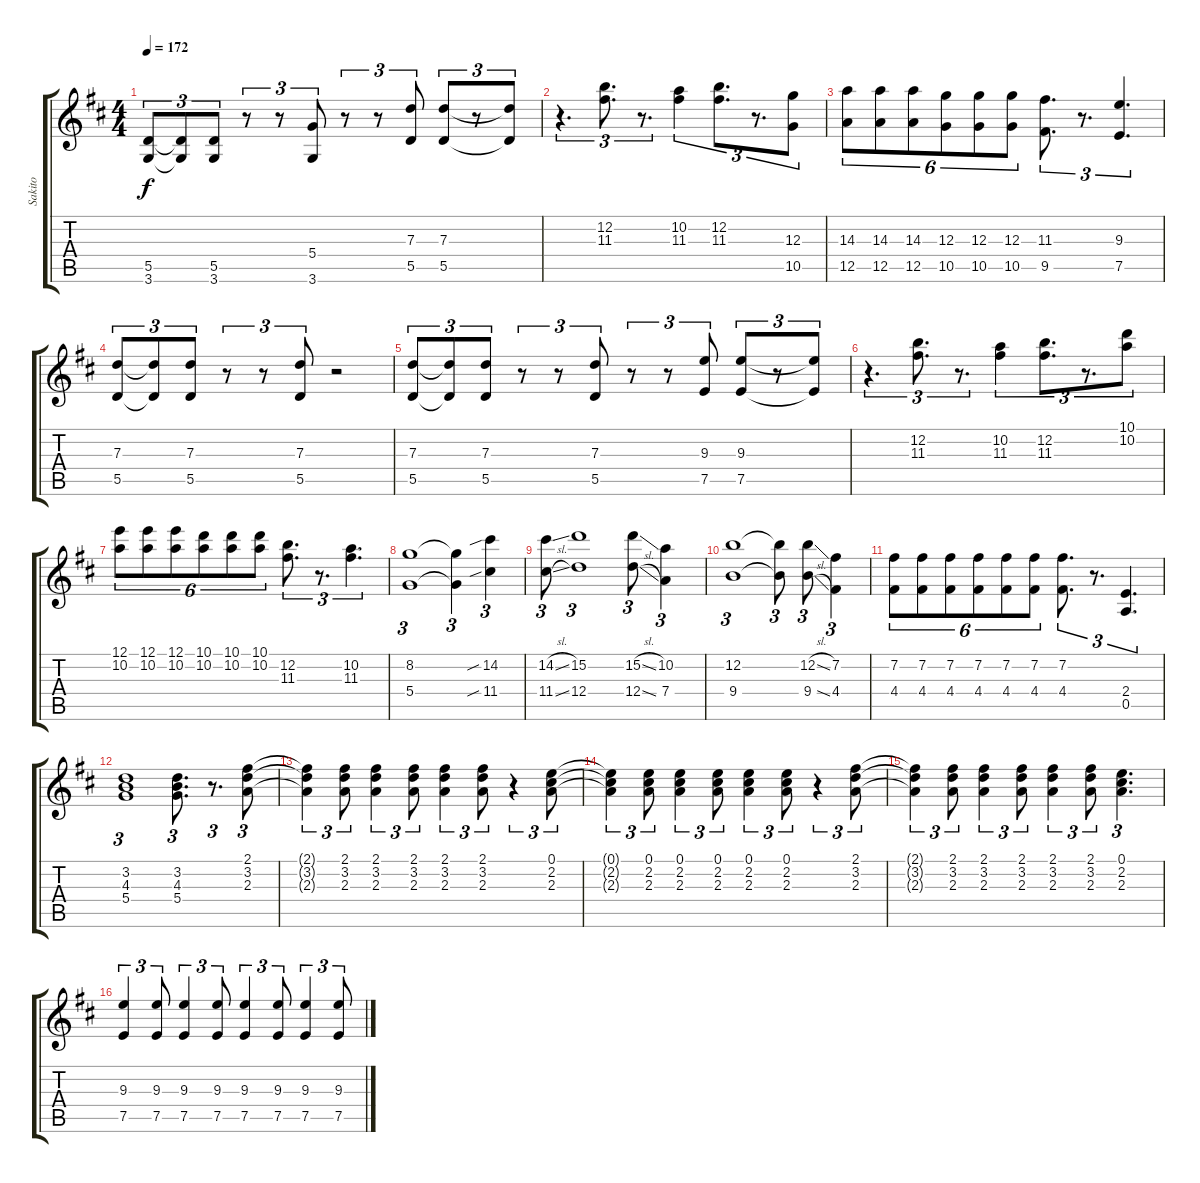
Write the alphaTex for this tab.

\track ("Sakito" "Sakito") {instrument distortionguitar}
\staff {score tabs}
\tuning (E4 B3 G3 D3 A2 E2) {hide}
\ts (4 4)
\tempo 172
\clef g2
\ks bminor
(5.5 3.6).8{tu (3 2) dy f} (5.5{t} 3.6{t}).8{tu (3 2)} (5.5 3.6).8{tu (3 2)} r.8{tu (3 2)} r.8{tu (3 2)} (5.4 3.6).8{tu (3 2)} r.8{tu (3 2)} r.8{tu (3 2)} (7.3 5.5).8{tu (3 2)} (7.3 5.5).8{tu (3 2)} r.8{tu (3 2)} (7.3{t} 5.5{t}).8{tu (3 2)} |
r.4{d tu (3 2)} (12.2 11.3).8{d tu (3 2)} r.8{d tu (3 2)} (10.2 11.3).4{tu (3 2)} (12.2 11.3).8{d tu (3 2)} r.8{d tu (3 2)} (12.3 10.5).8{tu (3 2)} |
(14.3 12.5).8{tu (6 4)} (14.3 12.5).8{tu (6 4)} (14.3 12.5).8{tu (6 4)} (12.3 10.5).8{tu (6 4)} (12.3 10.5).8{tu (6 4)} (12.3 10.5).8{tu (6 4)} (11.3 9.5).8{d tu (3 2)} r.8{d tu (3 2)} (9.3 7.5).4{d tu (3 2)} |
(7.3 5.5).8{tu (3 2)} (7.3{t} 5.5{t}).8{tu (3 2)} (7.3 5.5).8{tu (3 2)} r.8{tu (3 2)} r.8{tu (3 2)} (7.3 5.5).8{tu (3 2)} r.2 |
(7.3 5.5).8{tu (3 2)} (7.3{t} 5.5{t}).8{tu (3 2)} (7.3 5.5).8{tu (3 2)} r.8{tu (3 2)} r.8{tu (3 2)} (7.3 5.5).8{tu (3 2)} r.8{tu (3 2)} r.8{tu (3 2)} (9.3 7.5).8{tu (3 2)} (9.3 7.5).8{tu (3 2)} r.8{tu (3 2)} (9.3{t} 7.5{t}).8{tu (3 2)} |
r.4{d tu (3 2)} (12.2 11.3).8{d tu (3 2)} r.8{d tu (3 2)} (10.2 11.3).4{tu (3 2)} (12.2 11.3).8{d tu (3 2)} r.8{d tu (3 2)} (10.1 10.2).8{tu (3 2)} |
(12.1 10.2).8{tu (6 4)} (12.1 10.2).8{tu (6 4)} (12.1 10.2).8{tu (6 4)} (10.1 10.2).8{tu (6 4)} (10.1 10.2).8{tu (6 4)} (10.1 10.2).8{tu (6 4)} (12.2 11.3).8{d tu (3 2)} r.8{d tu (3 2)} (10.2 11.3).4{d tu (3 2)} |
(8.2 5.4).1{tu (3 2)} (8.2{t} 5.4{t}).4{tu (3 2)} (14.2{sib} 11.4{sib}).4{tu (3 2)} |
(14.2{sl} 11.4{sl}).8{tu (3 2)} (15.2 12.4).1{tu (3 2)} (15.2{sl} 12.4{sl}).8{tu (3 2)} (10.2 7.4).4{tu (3 2)} |
(12.2 9.4).1{tu (3 2)} (12.2{t} 9.4{t}).8{tu (3 2)} (12.2{sl} 9.4{sl}).8{tu (3 2)} (7.2 4.4).4{tu (3 2)} |
(7.2 4.4).8{tu (6 4)} (7.2 4.4).8{tu (6 4)} (7.2 4.4).8{tu (6 4)} (7.2 4.4).8{tu (6 4)} (7.2 4.4).8{tu (6 4)} (7.2 4.4).8{tu (6 4)} (7.2 4.4).8{d tu (3 2)} r.8{d tu (3 2)} (2.4 0.5).4{d tu (3 2)} |
(3.2 4.3 5.4).1{tu (3 2)} (3.2 4.3 5.4).8{d tu (3 2)} r.8{d tu (3 2)} (2.1 3.2 2.3).8{tu (3 2)} |
(2.1{t} 3.2{t} 2.3{t}).4{tu (3 2)} (2.1 3.2 2.3).8{tu (3 2)} (2.1 3.2 2.3).4{tu (3 2)} (2.1 3.2 2.3).8{tu (3 2)} (2.1 3.2 2.3).4{tu (3 2)} (2.1 3.2 2.3).8{tu (3 2)} r.4{tu (3 2)} (0.1 2.2 2.3).8{tu (3 2)} |
(0.1{t} 2.2{t} 2.3{t}).4{tu (3 2)} (0.1 2.2 2.3).8{tu (3 2)} (0.1 2.2 2.3).4{tu (3 2)} (0.1 2.2 2.3).8{tu (3 2)} (0.1 2.2 2.3).4{tu (3 2)} (0.1 2.2 2.3).8{tu (3 2)} r.4{tu (3 2)} (2.1 3.2 2.3).8{tu (3 2)} |
(2.1{t} 3.2{t} 2.3{t}).4{tu (3 2)} (2.1 3.2 2.3).8{tu (3 2)} (2.1 3.2 2.3).4{tu (3 2)} (2.1 3.2 2.3).8{tu (3 2)} (2.1 3.2 2.3).4{tu (3 2)} (2.1 3.2 2.3).8{tu (3 2)} (0.1 2.2 2.3).4{d tu (3 2)} |
(9.3 7.5).4{tu (3 2)} (9.3 7.5).8{tu (3 2)} (9.3 7.5).4{tu (3 2)} (9.3 7.5).8{tu (3 2)} (9.3 7.5).4{tu (3 2)} (9.3 7.5).8{tu (3 2)} (9.3 7.5).4{tu (3 2)} (9.3 7.5).8{tu (3 2)}
